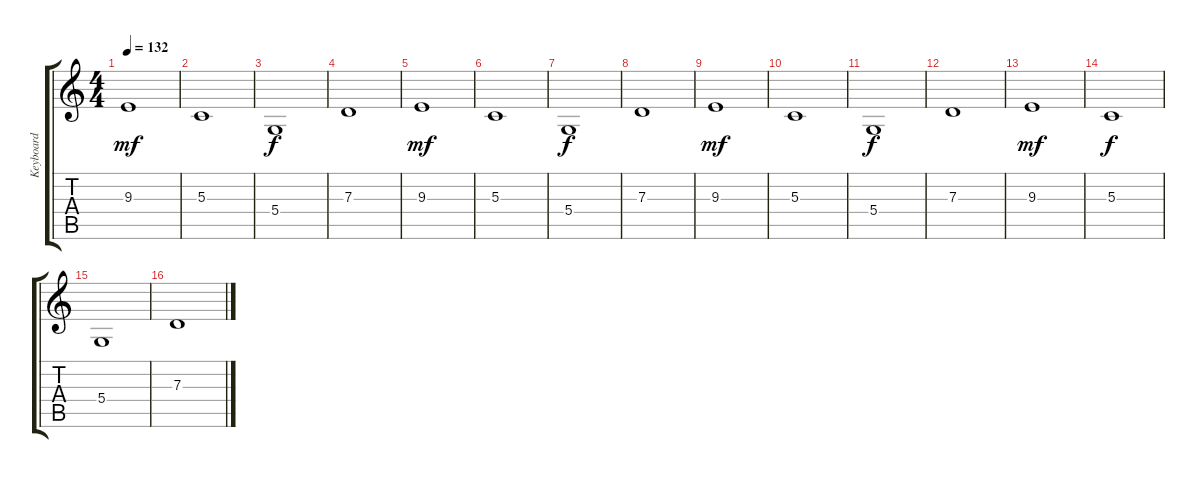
\track ("Keyboard" "Keyboard") {instrument rockorgan}
\staff {score tabs}
\tuning (E4 B3 G3 D3 A2 E2) {hide}
\ts (4 4)
\tempo 132
\clef g2
\ks c
9.3.1{dy mf} |
5.3.1 |
5.4.1{dy f} |
7.3.1 |
9.3.1{dy mf} |
5.3.1 |
5.4.1{dy f} |
7.3.1 |
9.3.1{dy mf} |
5.3.1 |
5.4.1{dy f} |
7.3.1 |
9.3.1{dy mf} |
5.3.1{dy f} |
5.4.1 |
7.3.1
